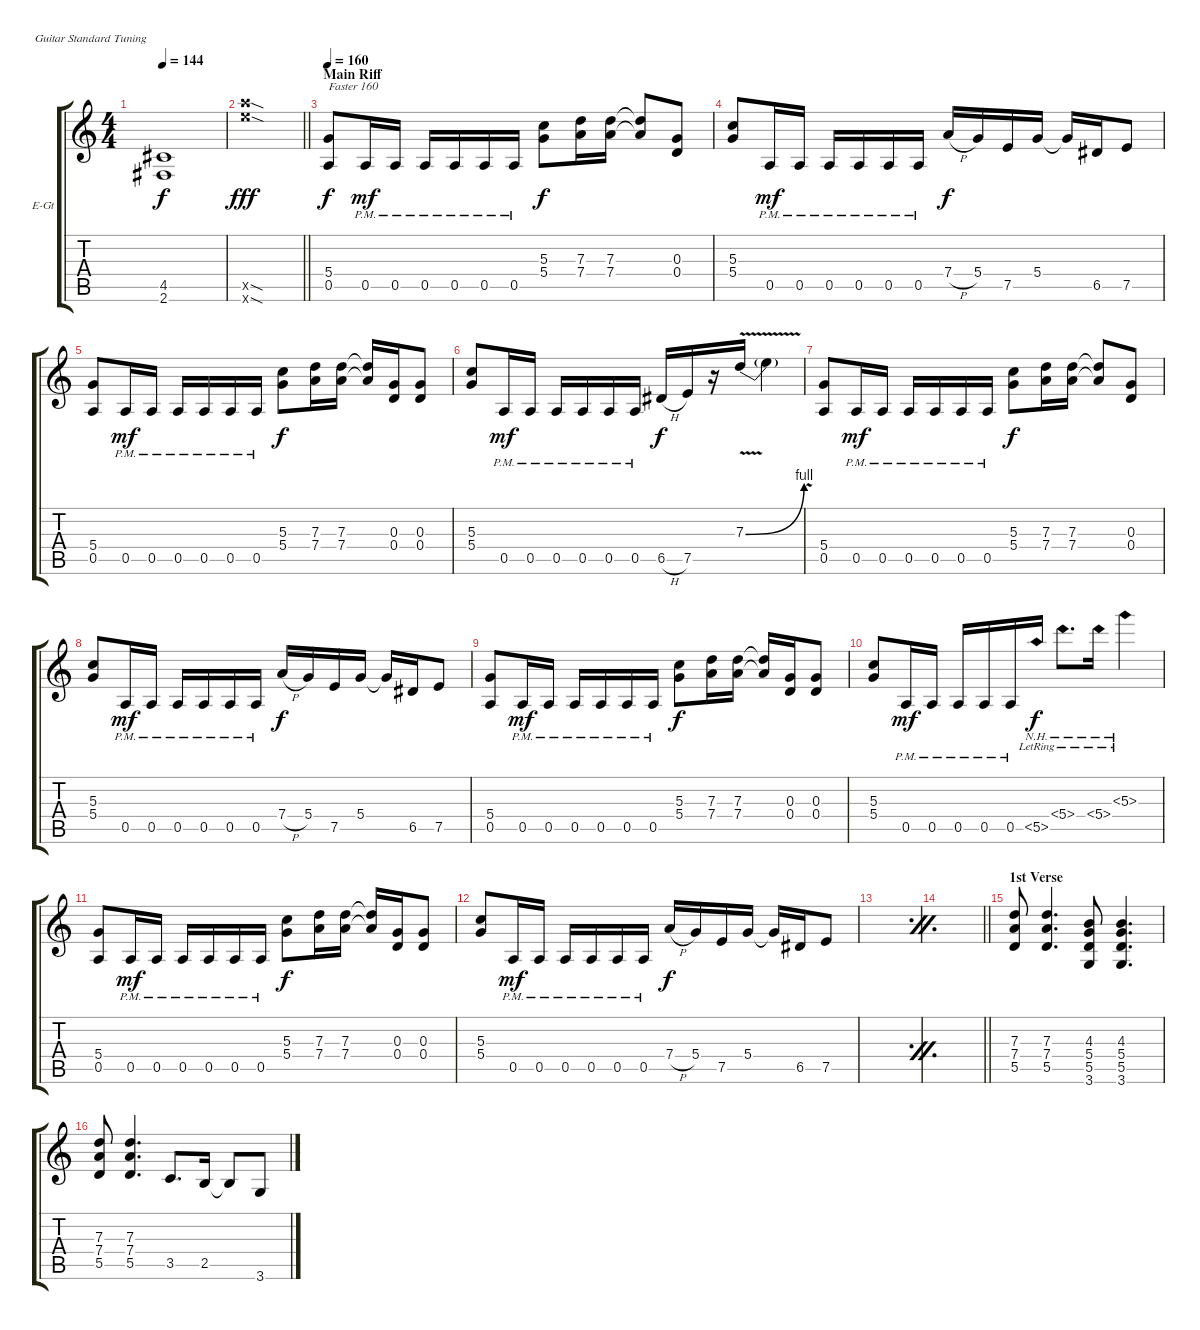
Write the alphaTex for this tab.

\bracketExtendMode groupsimilarinstruments
\firstSystemTrackNameOrientation horizontal
\otherSystemsTrackNameOrientation horizontal
\track ("Gtr. I Rhytm" "E-Gt") {instrument overdrivenguitar}
\staff {score tabs}
\tuning (E4 B3 G3 D3 A2 E2)
\ts (4 4)
\tempo 144
\clef g2
\ks c
(4.5{t} 2.6{t}).1{dy f} |
\barLineRight lightlight
(24.5{sod x} 24.6{sod x}).1{dy fff} |
\section ("" "Main Riff")
\tempo 160
(5.4 0.5).8{txt "Faster 160" dy f} 0.5{pm}.16{dy mf} 0.5{pm}.16 0.5{pm}.16 0.5{pm}.16 0.5{pm}.16 0.5{pm}.16 (5.3 5.4).8{dy f} (7.3 7.4).16 (7.3 7.4).16 (7.3{t} 7.4{t}).8 (0.3 0.4).8 |
(5.3 5.4).8 0.5{pm}.16{dy mf} 0.5{pm}.16 0.5{pm}.16 0.5{pm}.16 0.5{pm}.16 0.5{pm}.16 7.4{h}.16{dy f} 5.4.16 7.5.16 5.4.16 5.4{t}.16 6.5.16 7.5.8 |
(5.4 0.5).8 0.5{pm}.16{dy mf} 0.5{pm}.16 0.5{pm}.16 0.5{pm}.16 0.5{pm}.16 0.5{pm}.16 (5.3 5.4).8{dy f} (7.3 7.4).16 (7.3 7.4).16 (7.3{t} 7.4{t}).16 (0.3 0.4).16 (0.3 0.4).8 |
(5.3 5.4).8 0.5{pm}.16{dy mf} 0.5{pm}.16 0.5{pm}.16 0.5{pm}.16 0.5{pm}.16 0.5{pm}.16 6.5{h}.16{dy f} 7.5.16 r.16 7.3{be (bend 0 0 60 4) v}.16 7.3{v t}.4 |
(5.4 0.5).8 0.5{pm}.16{dy mf} 0.5{pm}.16 0.5{pm}.16 0.5{pm}.16 0.5{pm}.16 0.5{pm}.16 (5.3 5.4).8{dy f} (7.3 7.4).16 (7.3 7.4).16 (7.3{t} 7.4{t}).8 (0.3 0.4).8 |
(5.3 5.4).8 0.5{pm}.16{dy mf} 0.5{pm}.16 0.5{pm}.16 0.5{pm}.16 0.5{pm}.16 0.5{pm}.16 7.4{h}.16{dy f} 5.4.16 7.5.16 5.4.16 5.4{t}.16 6.5.16 7.5.8 |
(5.4 0.5).8 0.5{pm}.16{dy mf} 0.5{pm}.16 0.5{pm}.16 0.5{pm}.16 0.5{pm}.16 0.5{pm}.16 (5.3 5.4).8{dy f} (7.3 7.4).16 (7.3 7.4).16 (7.3{t} 7.4{t}).16 (0.3 0.4).16 (0.3 0.4).8 |
(5.3 5.4).8 0.5{pm}.16{dy mf} 0.5{pm}.16 0.5{pm}.16 0.5{pm}.16 0.5{pm}.16 5.5{nh lr}.16{dy f} 5.4{nh lr}.8{d} 5.4{nh lr}.16 5.3{nh lr}.4 |
(5.4 0.5).8 0.5{pm}.16{dy mf} 0.5{pm}.16 0.5{pm}.16 0.5{pm}.16 0.5{pm}.16 0.5{pm}.16 (5.3 5.4).8{dy f} (7.3 7.4).16 (7.3 7.4).16 (7.3{t} 7.4{t}).16 (0.3 0.4).16 (0.3 0.4).8 |
(5.3 5.4).8 0.5{pm}.16{dy mf} 0.5{pm}.16 0.5{pm}.16 0.5{pm}.16 0.5{pm}.16 0.5{pm}.16 7.4{h}.16{dy f} 5.4.16 7.5.16 5.4.16 5.4{t}.16 6.5.16 7.5.8 |
\simile firstofdouble
|
\simile secondofdouble
\barLineRight lightlight
|
\section ("" "1st Verse")
\simile none
(7.3 7.4 5.5).8 (7.3 7.4 5.5).4{d} (4.3 5.4 5.5 3.6).8 (4.3 5.4 5.5 3.6).4{d} |
(7.3 7.4 5.5).8 (7.3 7.4 5.5).4{d} 3.5.8{d} 2.5.16 2.5{t}.8 3.6.8
